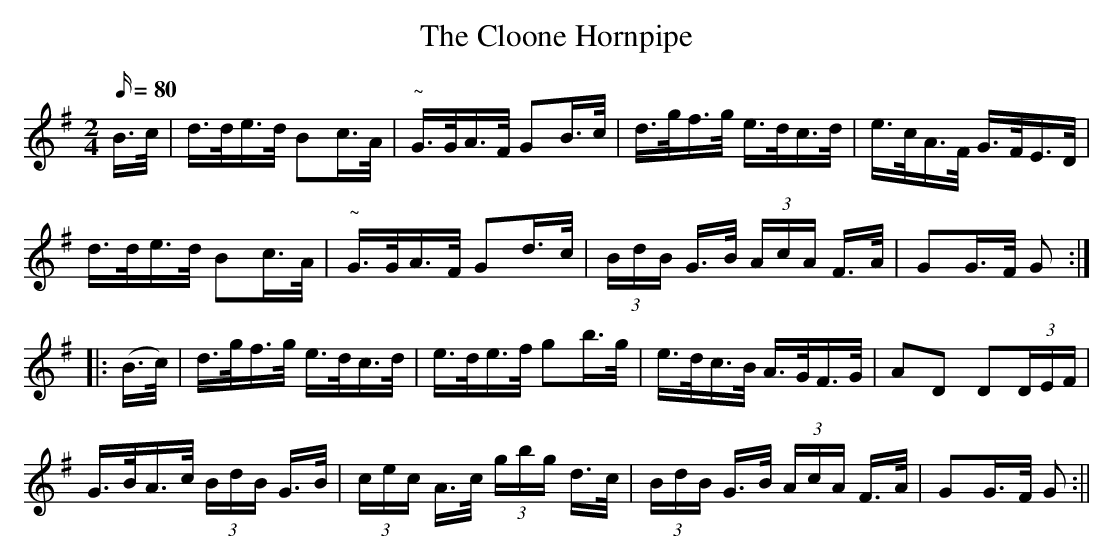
X:1
T: Cloone Hornpipe, The
M: 2/4
L: 1/16
Q: 80
K: G
B>c | d>de>d B2c>A | "~"G>GA>F G2B>c | d>gf>g e>dc>d | e>cA>F G>FE>D |
d>de>d B2c>A | "~"G>GA>F G2d>c | (3BdB G>B (3AcA F>A | G2G>F G2 :|
|:(B>c) | d>gf>g e>dc>d | e>de>f g2b>g | e>dc>B A>GF>G | A2D2 D2(3DEF |
G>BA>c (3BdB G>B| (3cec A>c (3gbg d>c| (3BdB G>B (3AcA F>A | G2G>F G2:||
